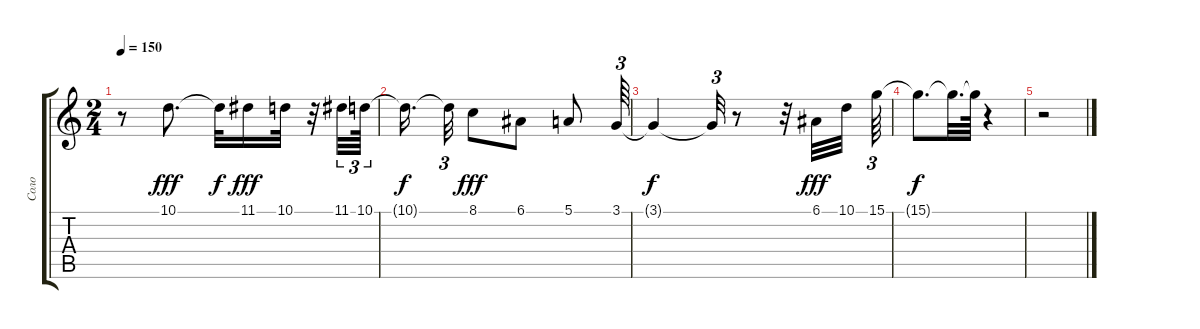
\track ("Соло" "Соло") {instrument accordion}
\staff {score tabs}
\tuning (E4 B3 G3 D3 A2 E2) {hide}
\ts (2 4)
\tempo 150
\clef g2
\ks c
r.8{dy fff} 10.1.8{d} 10.1{t}.32{dy f} 11.1.16{dy fff} 10.1.32 r.32 11.1.32{tu (3 2)} 10.1.64{tu (3 2)} |
10.1{t}.16{d dy f beam splitsecondary} 10.1{t}.32{tu (3 2)} 8.1.8{dy fff} 6.1.8 5.1.8 3.1.64{tu (3 2)} |
3.1{t}.4{dy f} 3.1{t}.32{tu (3 2)} r.8 r.32 6.1.32{dy fff} 10.1.32{beam splitsecondary} 15.1.64{tu (3 2)} |
15.1{t}.8{d dy f} 15.1{t}.32{d} 15.1{t}.64 r.4 |
r.2
